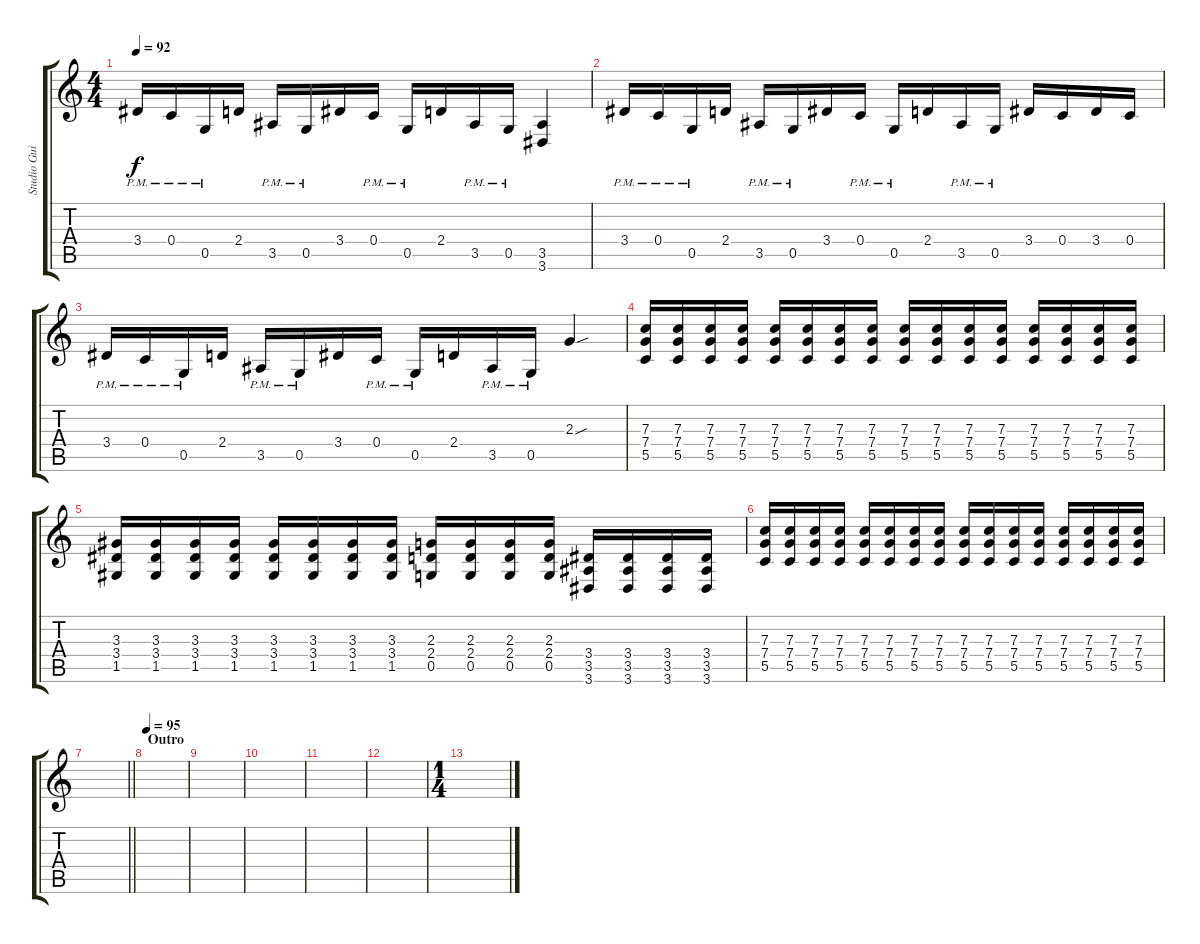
\track ("Studio Guitar I" "Studio Gui") {solo instrument distortionguitar}
\staff {score tabs}
\tuning (D4 A3 F3 C3 G2 C2) {hide}
\ts (4 4)
\tempo 92
\clef g2
\ks c
3.4{pm}.16{dy f instrument distortionguitar} 0.4{pm}.16 0.5{pm}.16 2.4.16 3.5{pm}.16 0.5{pm}.16 3.4.16 0.4{pm}.16 0.5{pm}.16 2.4.16 3.5{pm}.16 0.5{pm}.16 (3.5 3.6).4 |
3.4{pm}.16{instrument distortionguitar} 0.4{pm}.16 0.5{pm}.16 2.4.16 3.5{pm}.16 0.5{pm}.16 3.4.16 0.4{pm}.16 0.5{pm}.16 2.4.16 3.5{pm}.16 0.5{pm}.16 3.4.16 0.4.16 3.4.16 0.4.16 |
3.4{pm}.16{instrument distortionguitar} 0.4{pm}.16 0.5{pm}.16 2.4.16 3.5{pm}.16 0.5{pm}.16 3.4.16 0.4{pm}.16 0.5{pm}.16 2.4.16 3.5{pm}.16 0.5{pm}.16 2.3{sou}.4 |
(7.3 7.4 5.5).16 (7.3 7.4 5.5).16 (7.3 7.4 5.5).16 (7.3 7.4 5.5).16 (7.3 7.4 5.5).16 (7.3 7.4 5.5).16 (7.3 7.4 5.5).16 (7.3 7.4 5.5).16 (7.3 7.4 5.5).16 (7.3 7.4 5.5).16 (7.3 7.4 5.5).16 (7.3 7.4 5.5).16 (7.3 7.4 5.5).16 (7.3 7.4 5.5).16 (7.3 7.4 5.5).16 (7.3 7.4 5.5).16 |
(3.3 3.4 1.5).16 (3.3 3.4 1.5).16 (3.3 3.4 1.5).16 (3.3 3.4 1.5).16 (3.3 3.4 1.5).16 (3.3 3.4 1.5).16 (3.3 3.4 1.5).16 (3.3 3.4 1.5).16 (2.3 2.4 0.5).16 (2.3 2.4 0.5).16 (2.3 2.4 0.5).16 (2.3 2.4 0.5).16 (3.4 3.5 3.6).16 (3.4 3.5 3.6).16 (3.4 3.5 3.6).16 (3.4 3.5 3.6).16 |
(7.3 7.4 5.5).16 (7.3 7.4 5.5).16 (7.3 7.4 5.5).16 (7.3 7.4 5.5).16 (7.3 7.4 5.5).16 (7.3 7.4 5.5).16 (7.3 7.4 5.5).16 (7.3 7.4 5.5).16 (7.3 7.4 5.5).16 (7.3 7.4 5.5).16 (7.3 7.4 5.5).16 (7.3 7.4 5.5).16 (7.3 7.4 5.5).16 (7.3 7.4 5.5).16 (7.3 7.4 5.5).16 (7.3 7.4 5.5).16 |
\barLineRight lightlight
|
\section ("" "Outro")
\tempo 95
|
|
|
|
|
\ts (1 4)
